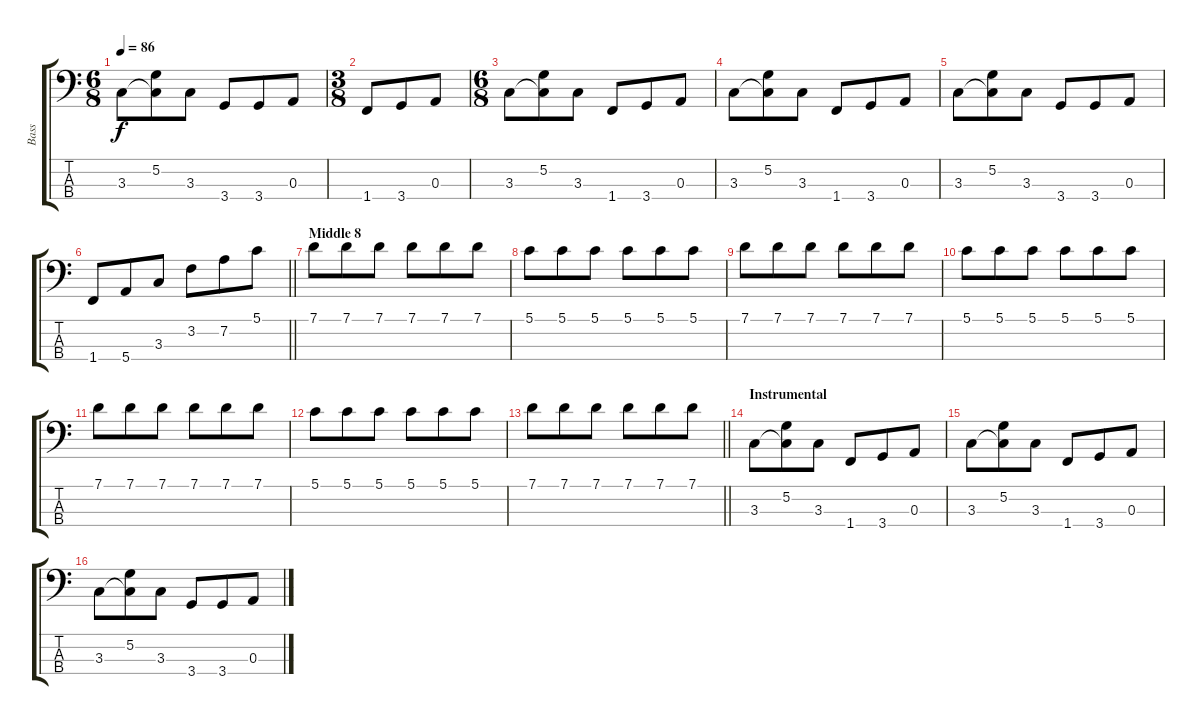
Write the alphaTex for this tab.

\track ("Bass" "Bass") {instrument electricbassfinger}
\staff {score tabs}
\tuning (G2 D2 A1 E1) {hide}
\ts (6 8)
\tempo 86
\clef f4
\ks c
3.3.8{dy f} (5.2 3.3{t}).8 3.3.8 3.4.8 3.4.8 0.3.8 |
\ts (3 8)
1.4.8 3.4.8 0.3.8 |
\ts (6 8)
3.3.8 (5.2 3.3{t}).8 3.3.8 1.4.8 3.4.8 0.3.8 |
3.3.8 (5.2 3.3{t}).8 3.3.8 1.4.8 3.4.8 0.3.8 |
3.3.8 (5.2 3.3{t}).8 3.3.8 3.4.8 3.4.8 0.3.8 |
\barLineRight lightlight
1.4.8 5.4.8 3.3.8 3.2.8 7.2.8 5.1.8 |
\section ("" "Middle 8")
7.1.8 7.1.8 7.1.8 7.1.8 7.1.8 7.1.8 |
5.1.8 5.1.8 5.1.8 5.1.8 5.1.8 5.1.8 |
7.1.8 7.1.8 7.1.8 7.1.8 7.1.8 7.1.8 |
5.1.8 5.1.8 5.1.8 5.1.8 5.1.8 5.1.8 |
7.1.8 7.1.8 7.1.8 7.1.8 7.1.8 7.1.8 |
5.1.8 5.1.8 5.1.8 5.1.8 5.1.8 5.1.8 |
\barLineRight lightlight
7.1.8 7.1.8 7.1.8 7.1.8 7.1.8 7.1.8 |
\section ("" "Instrumental")
3.3.8 (5.2 3.3{t}).8 3.3.8 1.4.8 3.4.8 0.3.8 |
3.3.8 (5.2 3.3{t}).8 3.3.8 1.4.8 3.4.8 0.3.8 |
3.3.8 (5.2 3.3{t}).8 3.3.8 3.4.8 3.4.8 0.3.8
